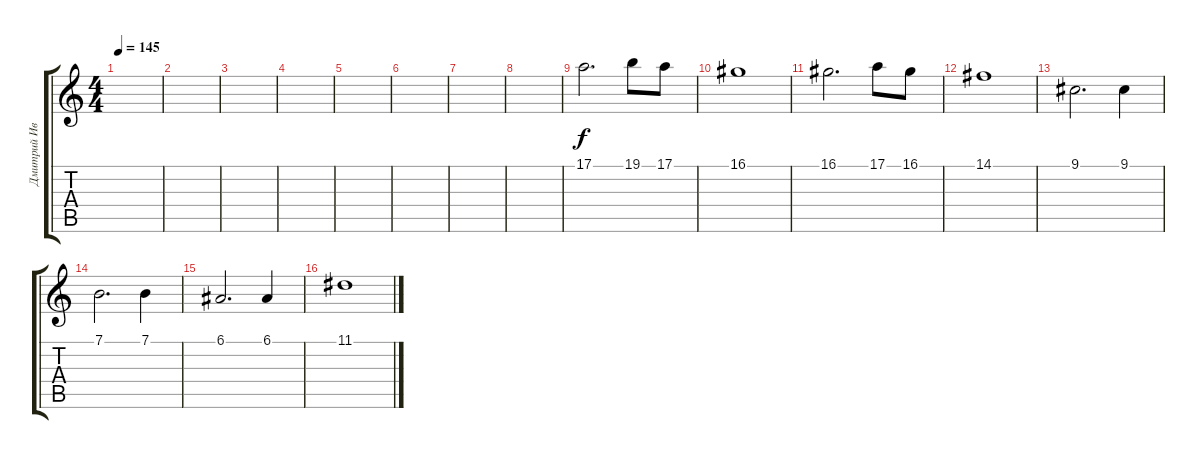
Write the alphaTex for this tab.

\track ("Дмитрий Иванов" "Дмитрий Ив") {instrument musicbox}
\staff {score tabs}
\tuning (E4 B3 G3 D3 A2 E2) {hide}
\ts (4 4)
\tempo 145
\clef g2
\ks c
|
|
|
|
|
|
|
|
17.1.2{d volume 8 instrument musicbox} 19.1.8 17.1.8 |
16.1.1 |
16.1.2{d} 17.1.8 16.1.8 |
14.1.1 |
9.1.2{d} 9.1.4 |
7.1.2{d} 7.1.4 |
6.1.2{d} 6.1.4 |
11.1.1
